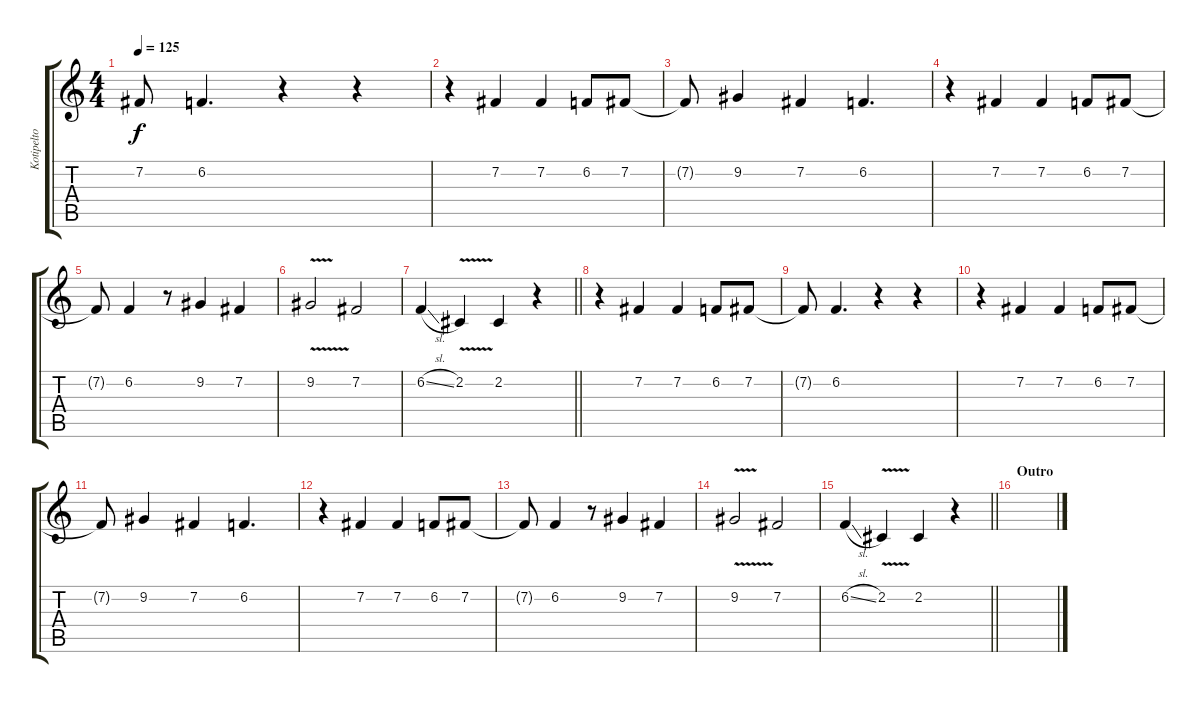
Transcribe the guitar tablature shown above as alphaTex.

\track ("Kotipelto the singer" "Kotipelto ") {instrument lead1square}
\staff {score tabs}
\tuning (E4 B3 G3 D3 A2 E2) {hide}
\ts (4 4)
\tempo 125
\clef g2
\ks c
7.2{t}.8{dy f} 6.2.4{d} r.4 r.4 |
r.4 7.2.4 7.2.4 6.2.8 7.2.8 |
7.2{t}.8 9.2.4 7.2.4 6.2.4{d} |
r.4 7.2.4 7.2.4 6.2.8 7.2.8 |
7.2{t}.8 6.2.4 r.8 9.2.4 7.2.4 |
9.2{v}.2 7.2.2 |
\barLineRight lightlight
6.2{sl}.4 2.2{v}.4 2.2.4 r.4 |
r.4 7.2.4 7.2.4 6.2.8 7.2.8 |
7.2{t}.8 6.2.4{d} r.4 r.4 |
r.4 7.2.4 7.2.4 6.2.8 7.2.8 |
7.2{t}.8 9.2.4 7.2.4 6.2.4{d} |
r.4 7.2.4 7.2.4 6.2.8 7.2.8 |
7.2{t}.8 6.2.4 r.8 9.2.4 7.2.4 |
9.2{v}.2 7.2.2 |
\barLineRight lightlight
6.2{sl}.4 2.2{v}.4 2.2.4 r.4 |
\section ("" "Outro")
